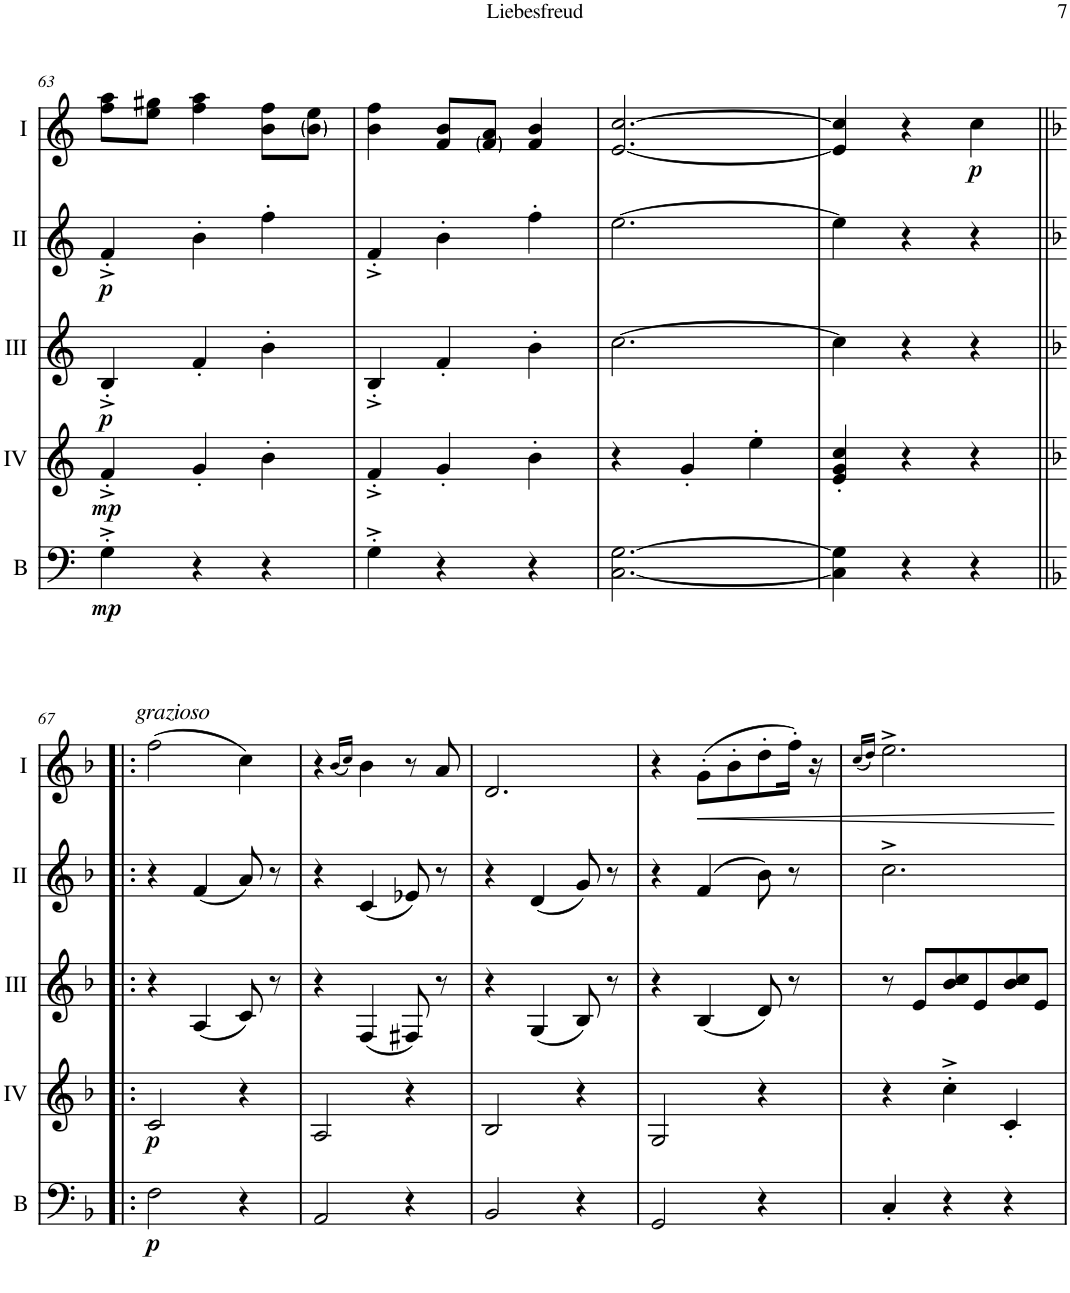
**kern	**dynam	**kern	**dynam	**kern	**dynam	**kern	**dynam	**kern	**dynam
*part5	*part5	*part4	*part4	*part3	*part3	*part2	*part2	*part1	*part1
*staff5	*staff5	*staff4	*staff4	*staff3	*staff3	*staff2	*staff2	*staff1	*staff1
*I"Bass	*	*I"Acc. 4	*	*I"Acc. 3	*	*I"Acc. 2	*	*I"Acc. 1	*
*I'B	*	*	*	*	*	*	*	*	*
!!LO:PB:g=z
*clefF4	*	*clefG2	*	*clefG2	*	*clefG2	*	*clefG2	*
*Trd7c12	*	*Trd7c12	*	*	*	*	*	*	*
*k[]	*	*k[]	*	*k[]	*	*k[]	*	*k[]	*
*M3/4	*	*M3/4	*	*M3/4	*	*M3/4	*	*M3/4	*
=63	=63	=63	=63	=63	=63	=63	=63	=63	=63
!	!LO:DY:b	!	!LO:DY:b	!	!LO:DY:b	!	!LO:DY:b	!	!
4G'^\	mp	4f'^/	mp	4B'^/	p	4f'^/	p	8ff\ 8aa\L	.
.	.	.	.	.	.	.	.	8ee\ 8gg#X\J	.
4r	.	4g'/	.	4f'/	.	4b'\	.	4ff\ 4aa\	.
4r	.	4b'\	.	4b'\	.	4ff'\	.	8b\ 8ff\L	.
.	.	.	.	.	.	.	.	8b\ 8ee\J	.
=64	=64	=64	=64	=64	=64	=64	=64	=64	=64
4G'^\	.	4f'^/	.	4B'^/	.	4f'^/	.	4b\ 4ff\	.
4r	.	4g'/	.	4f'/	.	4b'\	.	8f/ 8b/L	.
.	.	.	.	.	.	.	.	8f/ 8a/J	.
4r	.	4b'\	.	4b'\	.	4ff'\	.	4f/ 4b/	.
=65	=65	=65	=65	=65	=65	=65	=65	=65	=65
[2.C\ [2.G\	.	4r	.	[2.cc\	.	[2.ee\	.	[2.e/ [2.cc/	.
.	.	4g'/	.	.	.	.	.	.	.
.	.	4ee'\	.	.	.	.	.	.	.
=66	=66	=66	=66	=66	=66	=66	=66	=66	=66
4C\] 4G\]	.	4e/' 4g/' 4cc/'	.	4cc\]	.	4ee\]	.	4e/] 4cc/]	.
4r	.	4r	.	4r	.	4r	.	4r	.
!	!	!	!	!	!	!	!	!	!LO:DY:b
4r	.	4r	.	4r	.	4r	.	4cc\	p
!!LO:LB:g=z
=67!|:	=67!|:	=67!|:	=67!|:	=67!|:	=67!|:	=67!|:	=67!|:	=67!|:	=67!|:
*k[b-]	*	*k[b-]	*	*k[b-]	*	*k[b-]	*	*k[b-]	*
!	!	!	!	!	!	!	!	!LO:TX:a:i:t=grazioso	!
!	!LO:DY:b	!	!LO:DY:b	!	!	!	!	!	!
2F\	p	2c/	p	4r	.	4r	.	(2ff\	.
.	.	.	.	(4A/	.	(4f/	.	.	.
4r	.	4r	.	8c/)	.	8a/)	.	4cc\)	.
.	.	.	.	8r	.	8r	.	.	.
=68	=68	=68	=68	=68	=68	=68	=68	=68	=68
2AA/	.	2A/	.	4r	.	4r	.	4r	.
.	.	.	.	.	.	.	.	(16qb-/LL	.
.	.	.	.	.	.	.	.	16qcc/JJ)	.
.	.	.	.	(4F/	.	(4c/	.	4b-\	.
4r	.	4r	.	8F#X/)	.	8e-X/)	.	8r	.
.	.	.	.	8r	.	8r	.	8a/	.
=69	=69	=69	=69	=69	=69	=69	=69	=69	=69
2BB-/	.	2B-/	.	4r	.	4r	.	2.d/	.
.	.	.	.	(4G/	.	(4d/	.	.	.
4r	.	4r	.	8B-/)	.	8g/)	.	.	.
.	.	.	.	8r	.	8r	.	.	.
=70	=70	=70	=70	=70	=70	=70	=70	=70	=70
2GG/	.	2G/	.	4r	.	4r	.	4r	.
!	!	!	!	!	!	!	!	!	!LO:HP:b
.	.	.	.	(4B-/	.	(4f/	.	(8g'\L	<
.	.	.	.	.	.	.	.	8b-'\	.
4r	.	4r	.	8d/)	.	8b-\)	.	8dd'\	.
.	.	.	.	8r	.	8r	.	16ff'\Jk)	.
.	.	.	.	.	.	.	.	16r	.
=71	=71	=71	=71	=71	=71	=71	=71	=71	=71
.	.	.	.	.	.	.	.	(16qcc/LL	.
.	.	.	.	.	.	.	.	16qdd/JJ)	.
4C'/	.	4r	.	8r	.	2.cc^\	.	2.ee^\	.
.	.	.	.	8e/L	.	.	.	.	.
4r	.	4cc'^\	.	8b-/ 8cc/	.	.	.	.	.
.	.	.	.	8e/	.	.	.	.	.
4r	.	4c'/	.	8b-/ 8cc/	.	.	.	.	.
.	.	.	.	8e/J	.	.	.	.	.
.	.	.	.	.	.	.	.	.	[
=	=	=	=	=	=	=	=	=	=
*-	*-	*-	*-	*-	*-	*-	*-	*-	*-
